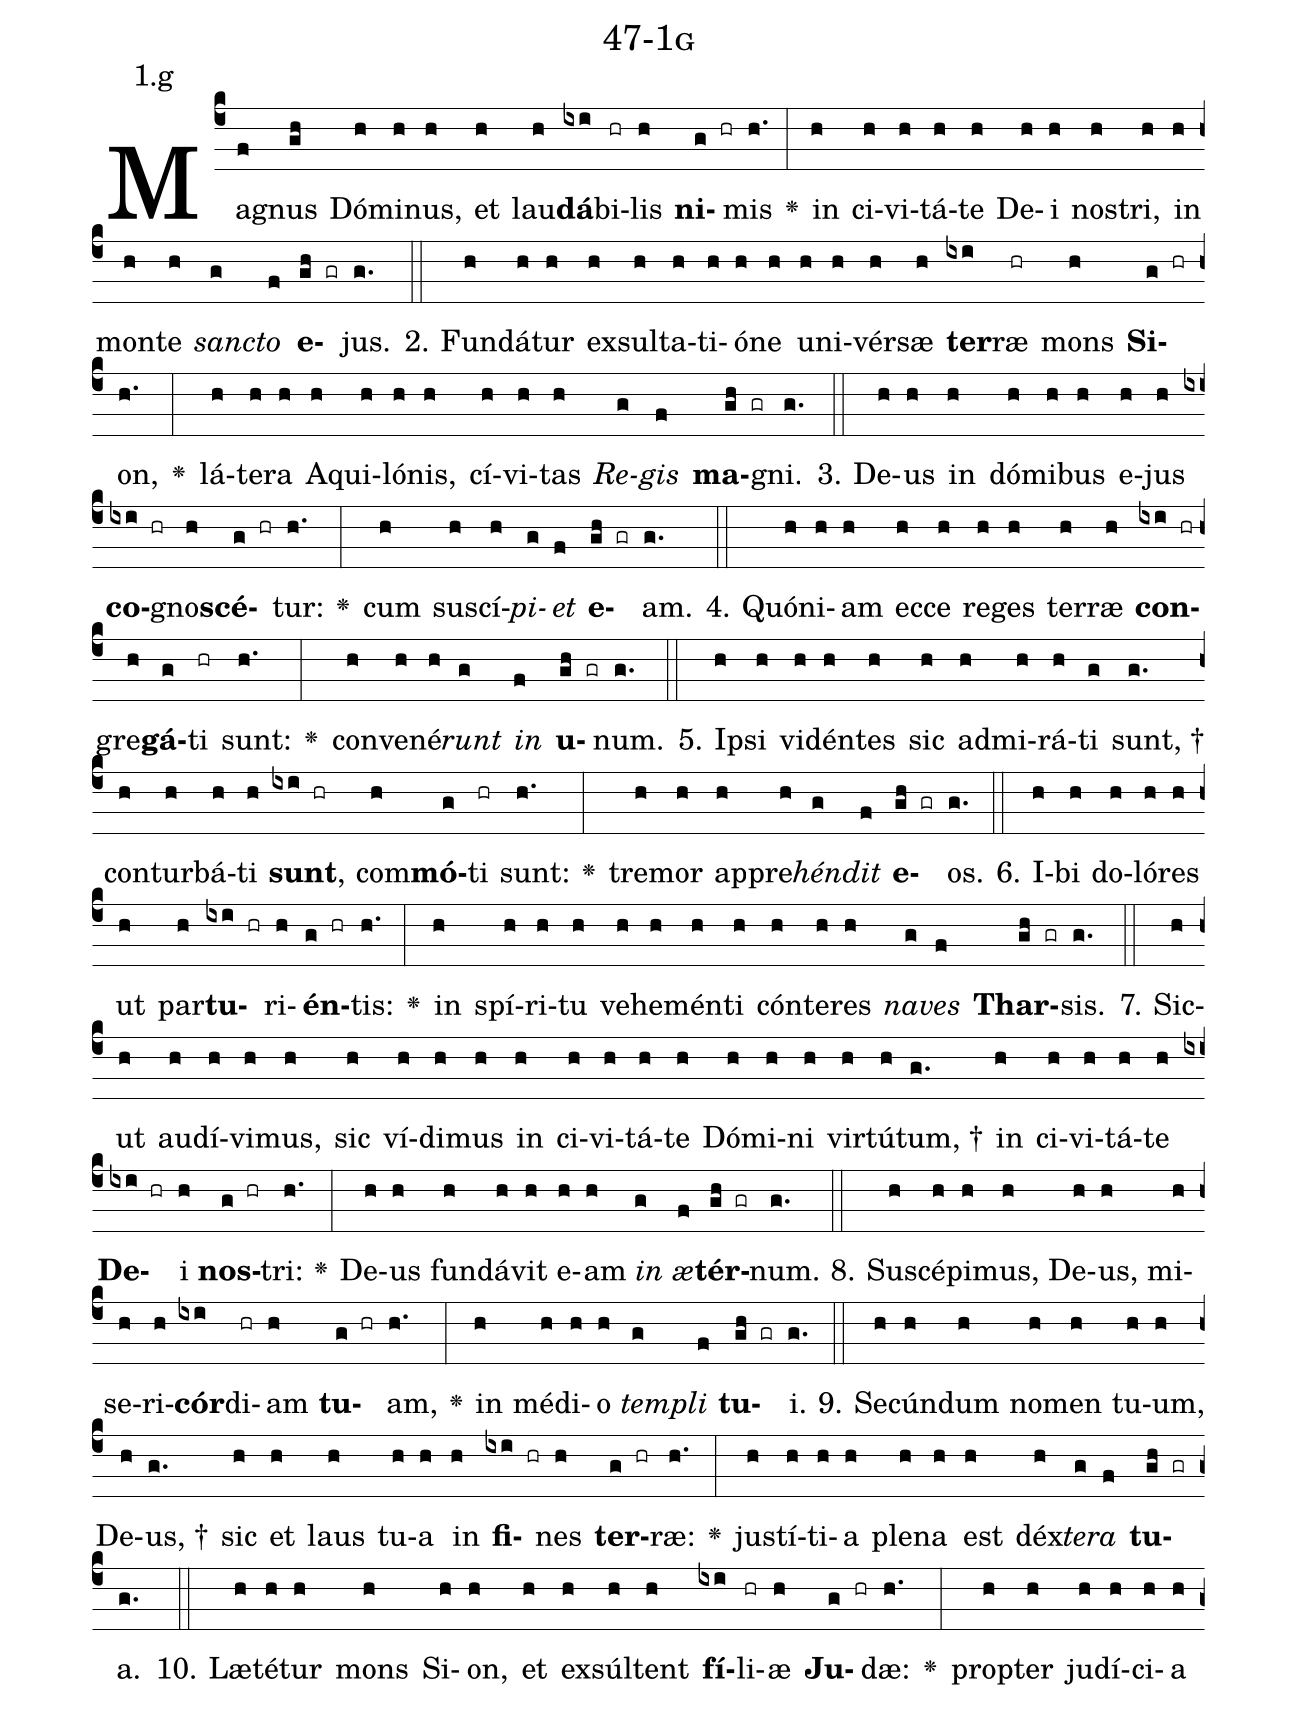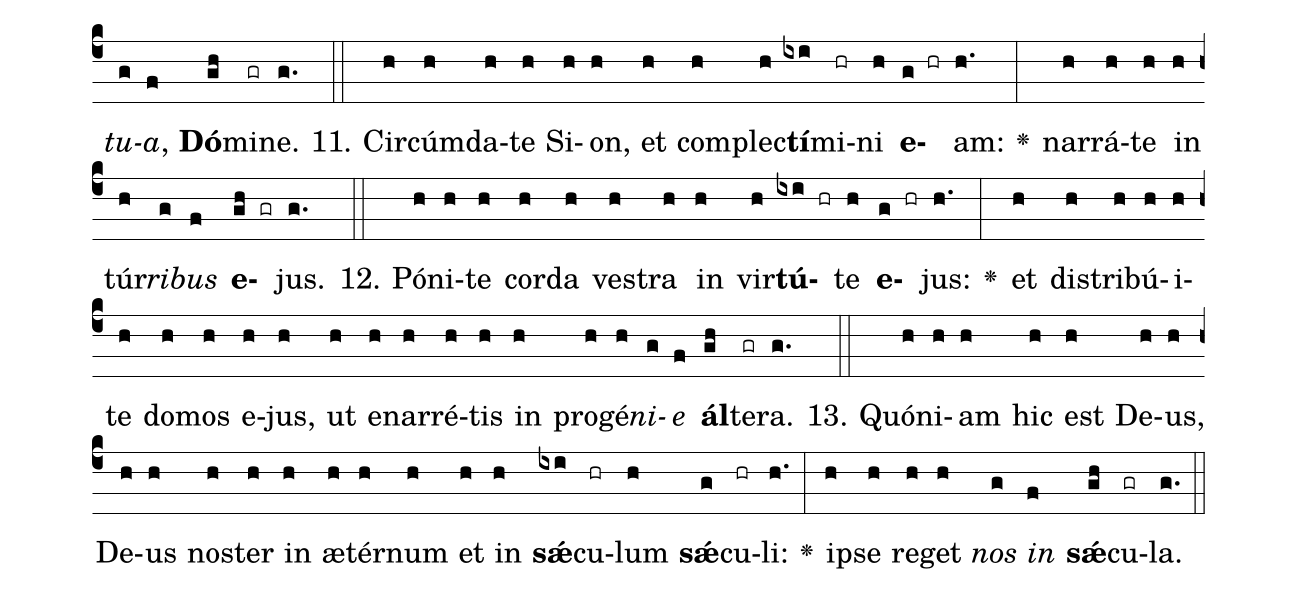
name: 47-1g;
annotation: 1.g;
%%
(c4)Ma(f)gnus(gh) Dó(h)mi(h)nus,(h) et(h) lau(h)<b>dá</b>(ixi)bi(hr)lis(h) <b>ni</b>(g hr)mis(h.) <v>\greheightstar</v>(:) in(h) ci(h)vi(h)tá(h)te(h) De(h)i(h) nos(h)tri,(h) in(h) mon(h)te(h) <i>sanc</i>(g)<i>to</i>(f) <b>e</b>(gh gr)jus.(g.) (::)
2. Fun(h)dá(h)tur(h) ex(h)sul(h)ta(h)ti(h)ó(h)ne(h) u(h)ni(h)vér(h)sæ(h) <b>ter</b>(ixi)ræ(hr) mons(h) <b>Si</b>(g hr)on,(h.) <v>\greheightstar</v>(:) lá(h)te(h)ra(h) A(h)qui(h)ló(h)nis,(h) cí(h)vi(h)tas(h) <i>Re</i>(g)<i>gis</i>(f) <b>ma</b>(gh gr)gni.(g.) (::)
3. De(h)us(h) in(h) dó(h)mi(h)bus(h) e(h)jus(h) <b>co</b>(ixi hr)gno(h)<b>scé</b>(g hr)tur:(h.) <v>\greheightstar</v>(:) cum(h) su(h)scí(h)<i>pi</i>(g)<i>et</i>(f) <b>e</b>(gh gr)am.(g.) (::)
4. Quón(h)i(h)am(h) ec(h)ce(h) re(h)ges(h) ter(h)ræ(h) <b>con</b>(ixi hr)gre(h)<b>gá</b>(g)ti(hr) sunt:(h.) <v>\greheightstar</v>(:) con(h)ve(h)né(h)<i>runt</i>(g) <i>in</i>(f) <b>u</b>(gh gr)num.(g.) (::)
5. Ip(h)si(h) vi(h)dén(h)tes(h) sic(h) ad(h)mi(h)rá(h)ti(g) sunt, †(g.) con(h)tur(h)bá(h)ti(h) <b>sunt</b>,(ixi hr) com(h)<b>mó</b>(g)ti(hr) sunt:(h.) <v>\greheightstar</v>(:) tre(h)mor(h) ap(h)pre(h)<i>hén</i>(g)<i>dit</i>(f) <b>e</b>(gh gr)os.(g.) (::)
6. I(h)bi(h) do(h)ló(h)res(h) ut(h) par(h)<b>tu</b>(ixi hr)ri(h)<b>én</b>(g hr)tis:(h.) <v>\greheightstar</v>(:) in(h) spí(h)ri(h)tu(h) ve(h)he(h)mén(h)ti(h) cón(h)te(h)res(h) <i>na</i>(g)<i>ves</i>(f) <b>Thar</b>(gh gr)sis.(g.) (::)
7. Sic(h)ut(h) au(h)dí(h)vi(h)mus,(h) sic(h) ví(h)di(h)mus(h) in(h) ci(h)vi(h)tá(h)te(h) Dó(h)mi(h)ni(h) vir(h)tú(h)tum, †(g.) in(h) ci(h)vi(h)tá(h)te(h) <b>De</b>(ixi hr)i(h) <b>nos</b>(g hr)tri:(h.) <v>\greheightstar</v>(:) De(h)us(h) fun(h)dá(h)vit(h) e(h)am(h) <i>in</i>(g) <i>æ</i>(f)<b>tér</b>(gh gr)num.(g.) (::)
8. Su(h)scé(h)pi(h)mus,(h) De(h)us,(h) mi(h)se(h)ri(h)<b>cór</b>(ixi)di(hr)am(h) <b>tu</b>(g hr)am,(h.) <v>\greheightstar</v>(:) in(h) mé(h)di(h)o(h) <i>tem</i>(g)<i>pli</i>(f) <b>tu</b>(gh gr)i.(g.) (::)
9. Se(h)cún(h)dum(h) no(h)men(h) tu(h)um,(h) De(h)us, †(g.) sic(h) et(h) laus(h) tu(h)a(h) in(h) <b>fi</b>(ixi hr)nes(h) <b>ter</b>(g hr)ræ:(h.) <v>\greheightstar</v>(:) jus(h)tí(h)ti(h)a(h) ple(h)na(h) est(h) déx(h)<i>te</i>(g)<i>ra</i>(f) <b>tu</b>(gh gr)a.(g.) (::)
10. Læ(h)té(h)tur(h) mons(h) Si(h)on,(h) et(h) ex(h)súl(h)tent(h) <b>fí</b>(ixi)li(hr)æ(h) <b>Ju</b>(g hr)dæ:(h.) <v>\greheightstar</v>(:) prop(h)ter(h) ju(h)dí(h)ci(h)a(h) <i>tu</i>(g)<i>a</i>,(f) <b>Dó</b>(gh)mi(gr)ne.(g.) (::)
11. Cir(h)cúm(h)da(h)te(h) Si(h)on,(h) et(h) com(h)plec(h)<b>tí</b>(ixi)mi(hr)ni(h) <b>e</b>(g hr)am:(h.) <v>\greheightstar</v>(:) nar(h)rá(h)te(h) in(h) túr(h)<i>ri</i>(g)<i>bus</i>(f) <b>e</b>(gh gr)jus.(g.) (::)
12. Pó(h)ni(h)te(h) cor(h)da(h) ves(h)tra(h) in(h) vir(h)<b>tú</b>(ixi hr)te(h) <b>e</b>(g hr)jus:(h.) <v>\greheightstar</v>(:) et(h) dis(h)tri(h)bú(h)i(h)te(h) do(h)mos(h) e(h)jus,(h) ut(h) e(h)nar(h)ré(h)tis(h) in(h) pro(h)gé(h)<i>ni</i>(g)<i>e</i>(f) <b>ál</b>(gh)te(gr)ra.(g.) (::)
13. Quón(h)i(h)am(h) hic(h) est(h) De(h)us,(h) De(h)us(h) nos(h)ter(h) in(h) æ(h)tér(h)num(h) et(h) in(h) <b>sǽ</b>(ixi)cu(hr)lum(h) <b>sǽ</b>(g)cu(hr)li:(h.) <v>\greheightstar</v>(:) ip(h)se(h) re(h)get(h) <i>nos</i>(g) <i>in</i>(f) <b>sǽ</b>(gh)cu(gr)la.(g.) (::)
